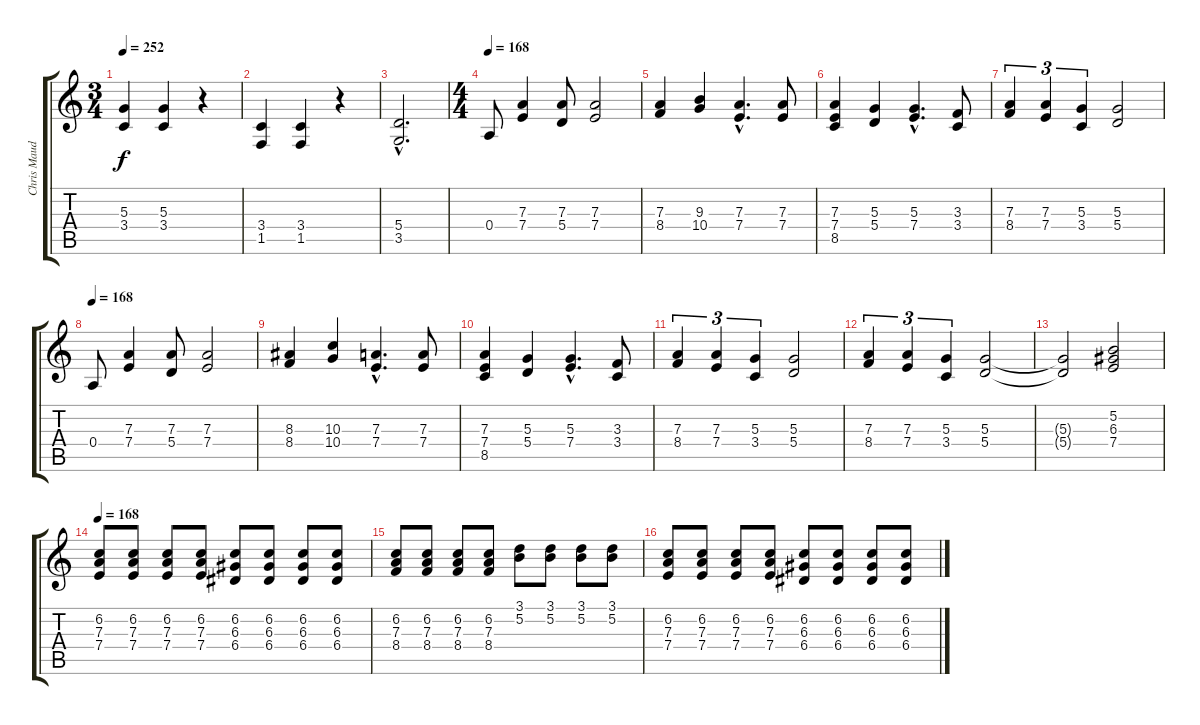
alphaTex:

\track ("Chris Maudling (Rhythm)" "Chris Maud") {instrument distortionguitar}
\staff {score tabs}
\tuning (B3 Gb3 D3 A2 E2 B1) {hide}
\ts (3 4)
\tempo 252
\clef g2
\ks c
(5.3 3.4).4{dy f} (5.3 3.4).4 r.4 |
(3.4 1.5).4 (3.4 1.5).4 r.4 |
(5.4{hac} 3.5{hac}).2{d} |
\ts (4 4)
\tempo 168
0.4.8 (7.3 7.4).4 (7.3 5.4).8 (7.3 7.4).2 |
(7.3 8.4).4 (9.3 10.4).4 (7.3{hac} 7.4{hac}).4{d} (7.3 7.4).8 |
(7.3 7.4 8.5).4 (5.3 5.4).4 (5.3{hac} 7.4{hac}).4{d} (3.3 3.4).8 |
(7.3 8.4).4{tu (3 2)} (7.3 7.4).4{tu (3 2)} (5.3 3.4).4{tu (3 2)} (5.3 5.4).2 |
\tempo 168
0.4.8 (7.3 7.4).4 (7.3 5.4).8 (7.3 7.4).2 |
(8.3 8.4).4 (10.3 10.4).4 (7.3{hac} 7.4{hac}).4{d} (7.3 7.4).8 |
(7.3 7.4 8.5).4 (5.3 5.4).4 (5.3{hac} 7.4{hac}).4{d} (3.3 3.4).8 |
(7.3 8.4).4{tu (3 2)} (7.3 7.4).4{tu (3 2)} (5.3 3.4).4{tu (3 2)} (5.3 5.4).2 |
(7.3 8.4).4{tu (3 2)} (7.3 7.4).4{tu (3 2)} (5.3 3.4).4{tu (3 2)} (5.3 5.4).2 |
(5.3{t} 5.4{t}).2 (5.2 6.3 7.4).2 |
\tempo 168
(6.2 7.3 7.4).8 (6.2 7.3 7.4).8 (6.2 7.3 7.4).8 (6.2 7.3 7.4).8 (6.2 6.3 6.4).8 (6.2 6.3 6.4).8 (6.2 6.3 6.4).8 (6.2 6.3 6.4).8 |
(6.2 7.3 8.4).8 (6.2 7.3 8.4).8 (6.2 7.3 8.4).8 (6.2 7.3 8.4).8 (3.1 5.2).8 (3.1 5.2).8 (3.1 5.2).8 (3.1 5.2).8 |
(6.2 7.3 7.4).8 (6.2 7.3 7.4).8 (6.2 7.3 7.4).8 (6.2 7.3 7.4).8 (6.2 6.3 6.4).8 (6.2 6.3 6.4).8 (6.2 6.3 6.4).8 (6.2 6.3 6.4).8
